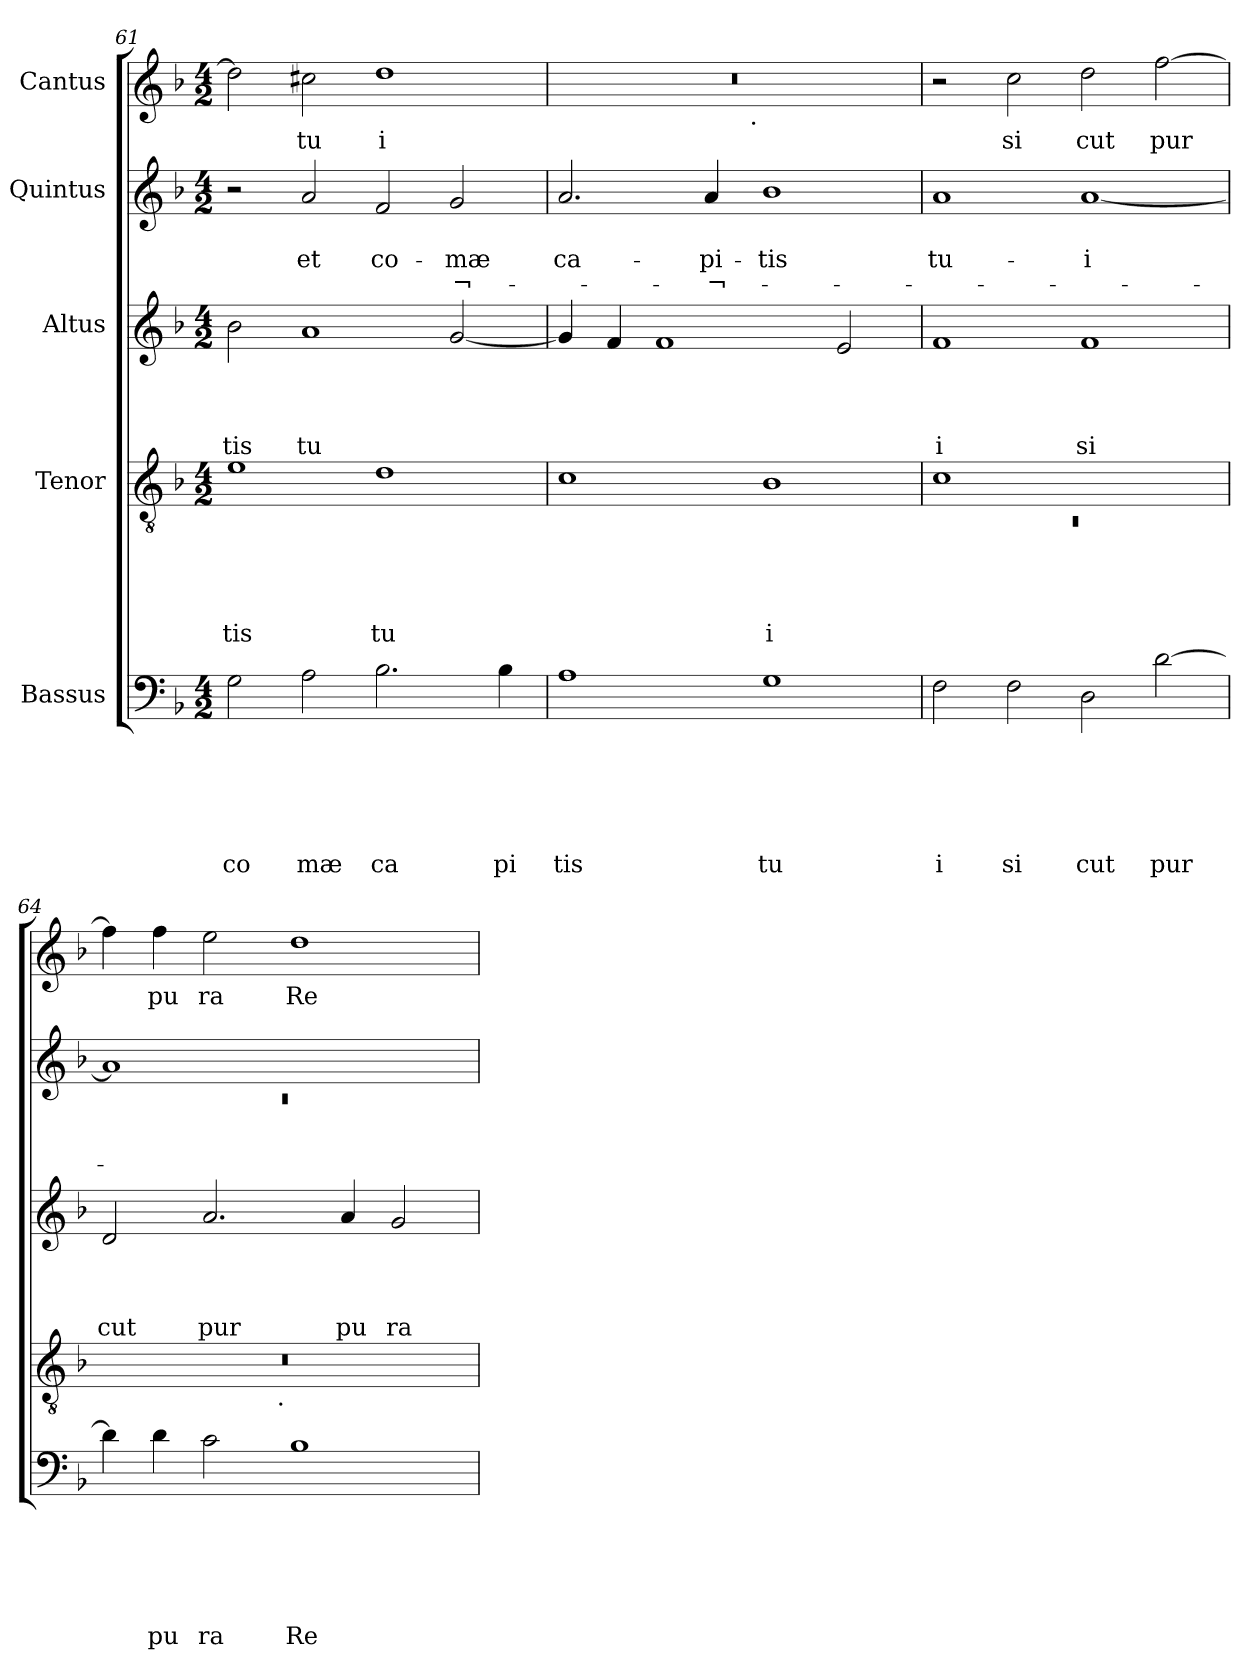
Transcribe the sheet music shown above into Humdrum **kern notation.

**kern	**text	**text	**text	**text	**text	**text	**kern	**text	**text	**text	**text	**text	**kern	**text	**text	**text	**text	**kern	**text	**text	**text	**kern	**text
*part5	*part5	*part5	*part5	*part5	*part5	*part5	*part4	*part4	*part4	*part4	*part4	*part4	*part3	*part3	*part3	*part3	*part3	*part2	*part2	*part2	*part2	*part1	*part1
*staff5	*staff5	*staff5	*staff5	*staff5	*staff5	*staff5	*staff4	*staff4	*staff4	*staff4	*staff4	*staff4	*staff3	*staff3	*staff3	*staff3	*staff3	*staff2	*staff2	*staff2	*staff2	*staff1	*staff1
*I"Bassus	*	*	*	*	*	*	*I"Tenor	*	*	*	*	*	*I"Altus	*	*	*	*	*I"Quintus	*	*	*	*I"Cantus	*
!!LO:PB:g=z
*clefF4	*	*	*	*	*	*	*clefGv2	*	*	*	*	*	*clefG2	*	*	*	*	*clefG2	*	*	*	*clefG2	*
*k[b-]	*	*	*	*	*	*	*k[b-]	*	*	*	*	*	*k[b-]	*	*	*	*	*k[b-]	*	*	*	*k[b-]	*
*F:	*	*	*	*	*	*	*F:	*	*	*	*	*	*F:	*	*	*	*	*F:	*	*	*	*F:	*
*M4/2	*	*	*	*	*	*	*M4/2	*	*	*	*	*	*M4/2	*	*	*	*	*M4/2	*	*	*	*M4/2	*
=61	=61	=61	=61	=61	=61	=61	=61	=61	=61	=61	=61	=61	=61	=61	=61	=61	=61	=61	=61	=61	=61	=61	=61
!	!	!	!	!	!	!LO:LY:b	!	!	!	!	!	!LO:LY:b	!	!	!	!	!LO:LY:b	!	!	!	!	!	!
2G\	.	.	.	.	.	co	1e	.	.	.	.	tis	2b-\	.	.	.	tis	2r	.	.	.	2dd\]	.
!	!	!	!	!	!	!LO:LY:b	!	!	!	!	!	!	!	!	!	!	!LO:LY:b	!	!	!LO:LY:b	!	!	!LO:LY:b
2A\	.	.	.	.	.	mæ	.	.	.	.	.	.	1a	.	.	.	tu	2a/	.	et	.	2cc#X\	tu
!	!	!	!	!	!	!LO:LY:b	!	!	!	!	!	!LO:LY:b	!	!	!	!	!	!	!	!LO:LY:b	!	!	!LO:LY:b
2.B-\	.	.	.	.	.	ca	1d	.	.	.	.	tu	.	.	.	.	.	2f/	.	co-	.	1dd	i
!	!	!	!	!	!	!	!	!	!	!	!	!	!	!	!	!	!	!	!	!LO:LY:b	!LO:LY:b	!	!
.	.	.	.	.	.	.	.	.	.	.	.	.	[<2g/	.	.	.	.	2g/	.	-mæ	¬-	.	.
!	!	!	!	!	!	!LO:LY:b	!	!	!	!	!	!	!	!	!	!	!	!	!	!	!	!	!
4B-\	.	.	.	.	.	pi	.	.	.	.	.	.	.	.	.	.	.	.	.	.	.	.	.
=62	=62	=62	=62	=62	=62	=62	=62	=62	=62	=62	=62	=62	=62	=62	=62	=62	=62	=62	=62	=62	=62	=62	=62
!	!	!	!	!	!	!LO:LY:b	!	!	!	!	!	!	!	!	!	!	!	!	!	!LO:LY:b	!	!	!
*	*	*	*	*	*	*	*	*	*	*	*	*	*	*	*	*	*	*	*	*	*	*^	*
1A	.	.	.	.	.	tis	1c	.	.	.	.	.	4g/]	.	.	.	.	2.a/	.	ca-	.	0r	2ryy	.
.	.	.	.	.	.	.	.	.	.	.	.	.	4f/	.	.	.	.	.	.	.	.	.	.	.
.	.	.	.	.	.	.	.	.	.	.	.	.	1f	.	.	.	.	.	.	.	.	.	4...ryy	.
!	!	!	!	!	!	!	!	!	!	!	!	!	!	!	!	!	!	!	!	!LO:LY:b	!LO:LY:b	!	!	!
.	.	.	.	.	.	.	.	.	.	.	.	.	.	.	.	.	.	4a/	.	-pi-	-¬-	.	.	.
!	!	!	!	!	!	!	!	!	!	!	!	!	!	!	!	!	!	!	!	!	!	!	!LO:TX:b:t=.	!
.	.	.	.	.	.	.	.	.	.	.	.	.	.	.	.	.	.	.	.	.	.	.	1ryy	.
!	!	!	!	!	!	!LO:LY:b	!	!	!	!	!	!LO:LY:b:rj	!	!	!	!	!	!	!	!LO:LY:b	!	!	!	!
1G	.	.	.	.	.	tu	1B-	.	.	.	.	i	.	.	.	.	.	1b-	.	-tis	.	.	.	.
.	.	.	.	.	.	.	.	.	.	.	.	.	2e/	.	.	.	.	.	.	.	.	.	.	.
.	.	.	.	.	.	.	.	.	.	.	.	.	.	.	.	.	.	.	.	.	.	.	32ryy	.
=63	=63	=63	=63	=63	=63	=63	=63	=63	=63	=63	=63	=63	=63	=63	=63	=63	=63	=63	=63	=63	=63	=63	=63	=63
*	*	*	*	*	*	*	*^	*	*	*	*	*	*	*	*	*	*	*	*	*	*	*	*	*
!	!	!	!	!	!	!LO:LY:b	!	!LO:N:vis=1	!	!	!	!	!	!	!	!	!	!LO:LY:b	!	!	!LO:LY:b	!	!	!	!
*	*	*	*	*	*	*	*	*	*	*	*	*	*	*	*	*	*	*	*	*	*	*	*v	*v	*
2F\	.	.	.	.	.	i	1c	0rC	.	.	.	.	.	1f	.	.	.	i	1a	.	tu-	.	2r	.
!	!	!	!	!	!	!LO:LY:b	!	!	!	!	!	!	!	!	!	!	!	!	!	!	!	!	!	!LO:LY:b
2F\	.	.	.	.	.	si	.	.	.	.	.	.	.	.	.	.	.	.	.	.	.	.	2cc\	si
!	!	!	!	!	!	!LO:LY:b	!	!	!	!	!	!	!	!	!	!	!	!LO:LY:b	!	!	!LO:LY:b:rj	!	!	!LO:LY:b
2D\	.	.	.	.	.	cut	1ryy	.	.	.	.	.	.	1f	.	.	.	si	[<1a	.	-i	.	2dd\	cut
!	!	!	!	!	!	!LO:LY:b	!	!	!	!	!	!	!	!	!	!	!	!	!	!	!	!	!	!LO:LY:b
[>2d\	.	.	.	.	.	pur	.	.	.	.	.	.	.	.	.	.	.	.	.	.	.	.	[>2ff\	pur
=64	=64	=64	=64	=64	=64	=64	=64	=64	=64	=64	=64	=64	=64	=64	=64	=64	=64	=64	=64	=64	=64	=64	=64	=64
*	*	*	*	*	*	*	*	*	*	*	*	*	*	*	*	*	*	*	*^	*	*	*	*	*
!	!	!	!	!	!	!	!	!	!	!	!	!	!	!	!	!	!	!LO:LY:b	!	!LO:N:vis=1	!	!	!	!	!
4d\]	.	.	.	.	.	.	0r	2ryy	.	.	.	.	.	2d/	.	.	.	cut	1a]	0rc	.	.	.	4ff\]	.
!	!	!	!	!	!	!LO:LY:b	!	!	!	!	!	!	!	!	!	!	!	!	!	!	!	!	!	!	!LO:LY:b
4d\	.	.	.	.	.	pu	.	.	.	.	.	.	.	.	.	.	.	.	.	.	.	.	.	4ff\	pu
!	!	!	!	!	!	!LO:LY:b	!	!	!	!	!	!	!	!	!	!	!	!LO:LY:b	!	!	!	!	!	!	!LO:LY:b
2c\	.	.	.	.	.	ra	.	4...ryy	.	.	.	.	.	2.a/	.	.	.	pur	.	.	.	.	.	2ee\	ra
!	!	!	!	!	!	!	!	!LO:TX:b:t=.	!	!	!	!	!	!	!	!	!	!	!	!	!	!	!	!	!
.	.	.	.	.	.	.	.	1ryy	.	.	.	.	.	.	.	.	.	.	.	.	.	.	.	.	.
!	!	!	!	!	!	!LO:LY:b	!	!	!	!	!	!	!	!	!	!	!	!	!	!	!	!	!	!	!LO:LY:b
1B-	.	.	.	.	.	Re	.	.	.	.	.	.	.	.	.	.	.	.	1ryy	.	.	.	.	1dd	Re
!	!	!	!	!	!	!	!	!	!	!	!	!	!	!	!	!	!	!LO:LY:b	!	!	!	!	!	!	!
.	.	.	.	.	.	.	.	.	.	.	.	.	.	4a/	.	.	.	pu	.	.	.	.	.	.	.
!	!	!	!	!	!	!	!	!	!	!	!	!	!	!	!	!	!	!LO:LY:b	!	!	!	!	!	!	!
.	.	.	.	.	.	.	.	.	.	.	.	.	.	2g/	.	.	.	ra	.	.	.	.	.	.	.
.	.	.	.	.	.	.	.	32ryy	.	.	.	.	.	.	.	.	.	.	.	.	.	.	.	.	.
*	*	*	*	*	*	*	*v	*v	*	*	*	*	*	*	*	*	*	*	*v	*v	*	*	*	*	*
=	=	=	=	=	=	=	=	=	=	=	=	=	=	=	=	=	=	=	=	=	=	=	=
*-	*-	*-	*-	*-	*-	*-	*-	*-	*-	*-	*-	*-	*-	*-	*-	*-	*-	*-	*-	*-	*-	*-	*-
